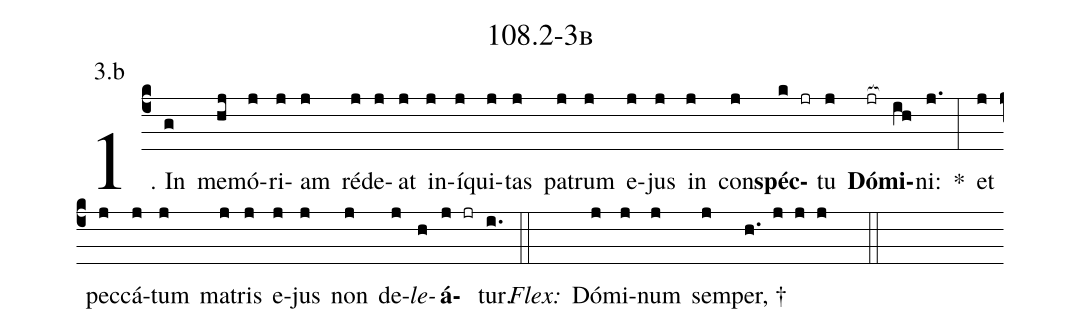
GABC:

name: 108.2-3b;
annotation: 3.b;
%%
(c4)1. In(g) me(hj)mó(j)ri(j)am(j) réd(j)e(j)at(j) in(j)í(j)qui(j)tas(j) pa(j)trum(j) e(j)jus(j) in(j) con(j)<b>spéc</b>(k jr)tu(j) <b>Dó</b>(jr[ocb:1{])<b>mi</b>(ih[ocb:0}])ni:(j.) *(:) et(j) pec(j)cá(j)tum(j) ma(j)tris(j) e(j)jus(j) non(j) de(j)<i>le</i>(h)<b>á</b>(j jr)tur.(i.) (::)
<i>Flex:</i>()  Dó(j)mi(j)num(j) sem(j)per, †(h. j j j  ::)
